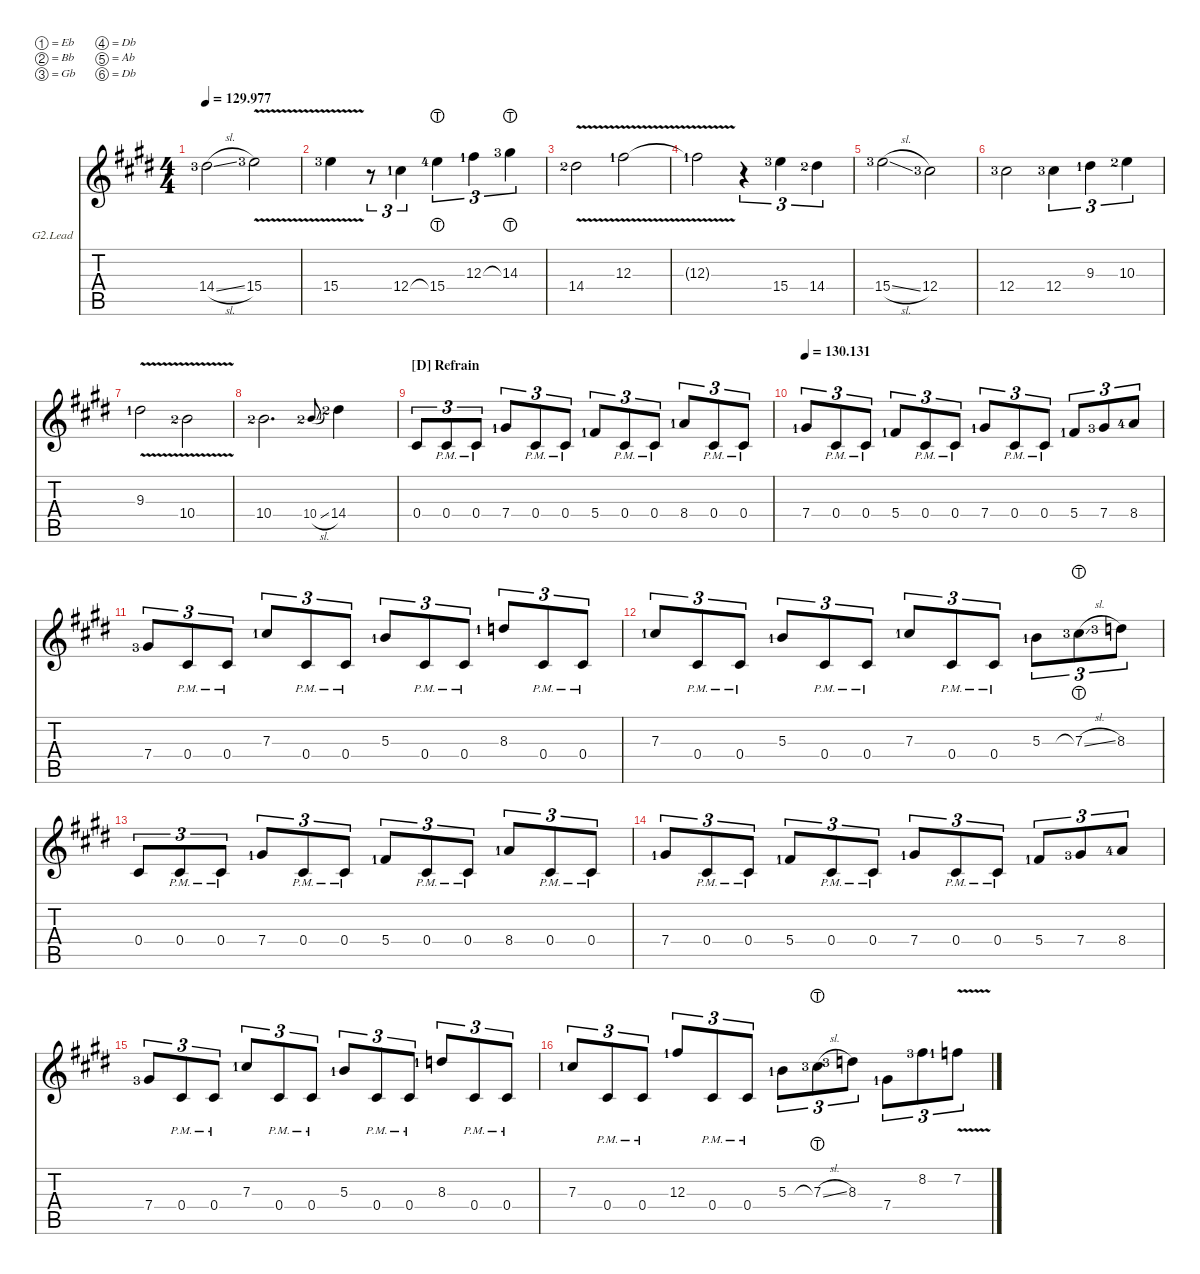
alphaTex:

\defaultSystemsLayout 4
\hideDynamics
\bracketExtendMode nobrackets
\firstSystemTrackNameOrientation horizontal
\otherSystemsTrackNameOrientation horizontal
\track ("GTR2_Lead-Solo" "G2.Lead") {defaultSystemsLayout 4 instrument distortionguitar}
\staff {score tabs}
\tuning (Eb4 Bb3 Gb3 Db3 Ab2 Db2)
\ts (4 4)
\tempo
129.977
\accidentals auto
\clef g2
\ottava regular
\simile none
\ks e
14.4{sl lf 4}.2{dy mf} 15.4{v lf 4}.2 |
15.4{v lf 4}.4 r.8{tu (3 2)} 12.4{lf 2}.4{tu (3 2)} 15.4{lht lf 5}.4{tu (3 2)} 12.3{lf 2}.4{tu (3 2)} 14.3{lht lf 4}.4{tu (3 2)} |
14.4{v lf 3}.2 12.3{v lf 2}.2 |
12.3{t lf 2}.2 r.4{tu (3 2)} 15.4{lf 4}.4{tu (3 2)} 14.4{lf 3}.4{tu (3 2)} |
15.4{sl lf 4}.2 12.4{lf 4}.2 |
12.4{lf 4}.2 12.4{lf 4}.4{tu (3 2)} 9.3{lf 2}.4{tu (3 2)} 10.3{lf 3}.4{tu (3 2)} |
9.3{v lf 2}.2 10.4{v lf 3}.2 |
10.4{lf 3}.2{d} 10.4{sl lf 3}.8{gr onbeat} 14.4{lf 3}.4 |
\section ("D" "Refrain")
0.4.8{tu (3 2)} 0.4{pm}.8{tu (3 2)} 0.4{pm}.8{tu (3 2)} 7.4{lf 2}.8{tu (3 2)} 0.4{pm}.8{tu (3 2)} 0.4{pm}.8{tu (3 2)} 5.4{lf 2}.8{tu (3 2)} 0.4{pm}.8{tu (3 2)} 0.4{pm}.8{tu (3 2)} 8.4{lf 2}.8{tu (3 2)} 0.4{pm}.8{tu (3 2)} 0.4{pm}.8{tu (3 2)} |
\tempo
130.131 7.4{lf 2}.8{tu (3 2)} 0.4{pm}.8{tu (3 2)} 0.4{pm}.8{tu (3 2)} 5.4{lf 2}.8{tu (3 2)} 0.4{pm}.8{tu (3 2)} 0.4{pm}.8{tu (3 2)} 7.4{lf 2}.8{tu (3 2)} 0.4{pm}.8{tu (3 2)} 0.4{pm}.8{tu (3 2)} 5.4{lf 2}.8{tu (3 2)} 7.4{lf 4}.8{tu (3 2)} 8.4{lf 5}.8{tu (3 2)} |
7.4{lf 4}.8{tu (3 2)} 0.4{pm}.8{tu (3 2)} 0.4{pm}.8{tu (3 2)} 7.3{lf 2}.8{tu (3 2)} 0.4{pm}.8{tu (3 2)} 0.4{pm}.8{tu (3 2)} 5.3{lf 2}.8{tu (3 2)} 0.4{pm}.8{tu (3 2)} 0.4{pm}.8{tu (3 2)} 8.3{lf 2}.8{tu (3 2)} 0.4{pm}.8{tu (3 2)} 0.4{pm}.8{tu (3 2)} |
7.3{lf 2}.8{tu (3 2)} 0.4{pm}.8{tu (3 2)} 0.4{pm}.8{tu (3 2)} 5.3{lf 2}.8{tu (3 2)} 0.4{pm}.8{tu (3 2)} 0.4{pm}.8{tu (3 2)} 7.3{lf 2}.8{tu (3 2)} 0.4{pm}.8{tu (3 2)} 0.4{pm}.8{tu (3 2)} 5.3{lf 2}.8{tu (3 2)} 7.3{sl lht lf 4}.8{tu (3 2)} 8.3{lf 4}.8{tu (3 2)} |
0.4.8{tu (3 2)} 0.4{pm}.8{tu (3 2)} 0.4{pm}.8{tu (3 2)} 7.4{lf 2}.8{tu (3 2)} 0.4{pm}.8{tu (3 2)} 0.4{pm}.8{tu (3 2)} 5.4{lf 2}.8{tu (3 2)} 0.4{pm}.8{tu (3 2)} 0.4{pm}.8{tu (3 2)} 8.4{lf 2}.8{tu (3 2)} 0.4{pm}.8{tu (3 2)} 0.4{pm}.8{tu (3 2)} |
7.4{lf 2}.8{tu (3 2)} 0.4{pm}.8{tu (3 2)} 0.4{pm}.8{tu (3 2)} 5.4{lf 2}.8{tu (3 2)} 0.4{pm}.8{tu (3 2)} 0.4{pm}.8{tu (3 2)} 7.4{lf 2}.8{tu (3 2)} 0.4{pm}.8{tu (3 2)} 0.4{pm}.8{tu (3 2)} 5.4{lf 2}.8{tu (3 2)} 7.4{lf 4}.8{tu (3 2)} 8.4{lf 5}.8{tu (3 2)} |
7.4{lf 4}.8{tu (3 2)} 0.4{pm}.8{tu (3 2)} 0.4{pm}.8{tu (3 2)} 7.3{lf 2}.8{tu (3 2)} 0.4{pm}.8{tu (3 2)} 0.4{pm}.8{tu (3 2)} 5.3{lf 2}.8{tu (3 2)} 0.4{pm}.8{tu (3 2)} 0.4{pm}.8{tu (3 2)} 8.3{lf 2}.8{tu (3 2)} 0.4{pm}.8{tu (3 2)} 0.4{pm}.8{tu (3 2)} |
7.3{lf 2}.8{tu (3 2)} 0.4{pm}.8{tu (3 2)} 0.4{pm}.8{tu (3 2)} 12.3{lf 2}.8{tu (3 2)} 0.4{pm}.8{tu (3 2)} 0.4{pm}.8{tu (3 2)} 5.3{lf 2}.8{tu (3 2)} 7.3{sl lht lf 4}.8{tu (3 2)} 8.3{lf 4}.8{tu (3 2)} 7.4{lf 2}.8{tu (3 2)} 8.2{lf 4}.8{tu (3 2)} 7.2{v lf 2}.8{tu (3 2)}
